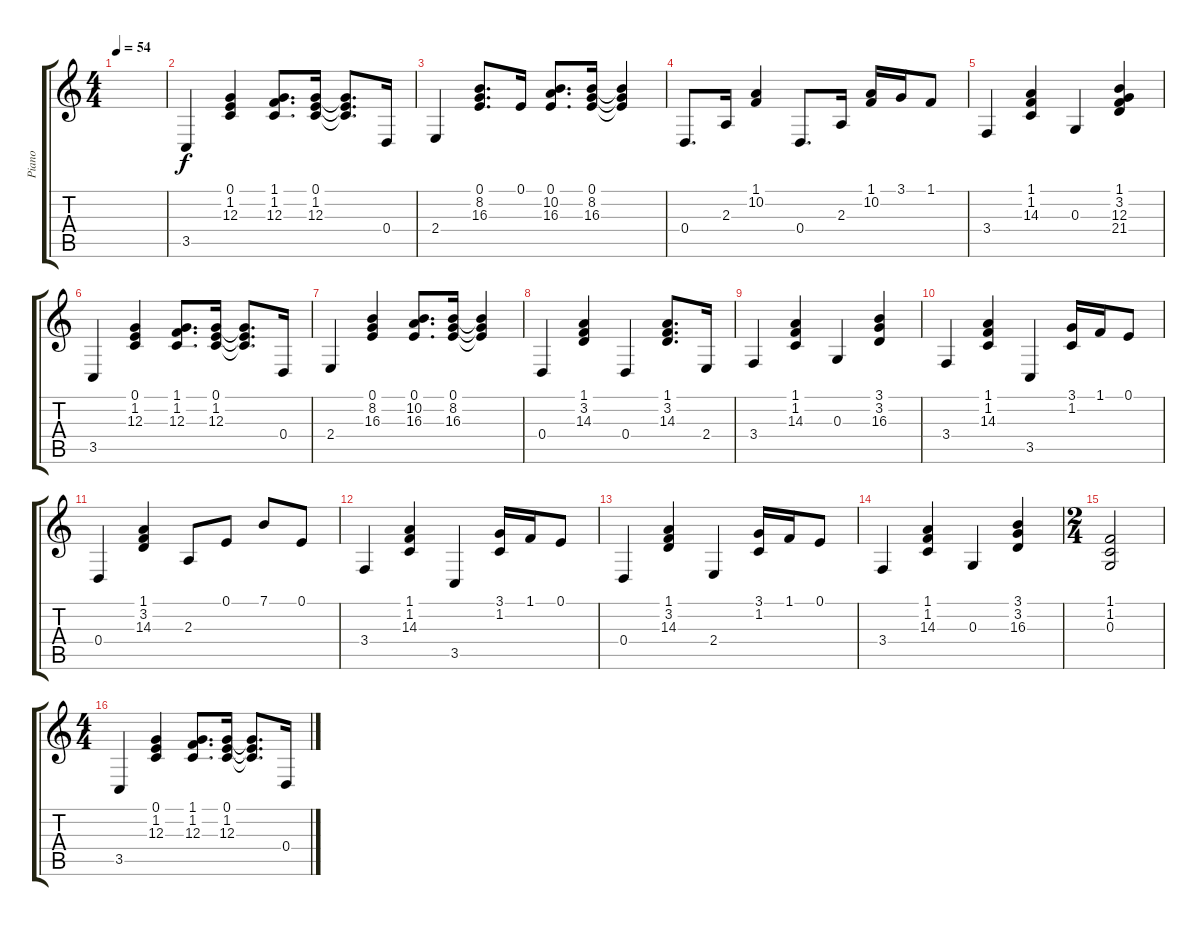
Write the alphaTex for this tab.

\track ("Piano" "Piano") {mute instrument acousticgrandpiano}
\staff {score tabs}
\tuning (E4 B3 G3 D3 A2 E2) {hide}
\ts (4 4)
\tempo 54
\clef g2
\ks c
|
3.5.4 (0.1 1.2 12.3).4 (1.1 1.2 12.3).8{d} (0.1 1.2 12.3).16 (0.1{t} 1.2{t} 12.3{t}).8{d} 0.4.16 |
2.4.4 (0.1 8.2 16.3).8{d} 0.1.16 (0.1 10.2 16.3).8{d} (0.1 8.2 16.3).16 (0.1{t} 8.2{t} 16.3{t}).4 |
0.4.8{d} 2.3.16 (1.1 10.2).4 0.4.8{d} 2.3.16 (1.1 10.2).16 3.1.16 1.1.8 |
3.4.4 (1.1 1.2 14.3).4 0.3.4 (1.1 3.2 12.3 21.4).4 |
3.5.4 (0.1 1.2 12.3).4 (1.1 1.2 12.3).8{d} (0.1 1.2 12.3).16 (0.1{t} 1.2{t} 12.3{t}).8{d} 0.4.16 |
2.4.4 (0.1 8.2 16.3).4 (0.1 10.2 16.3).8{d} (0.1 8.2 16.3).16 (0.1{t} 8.2{t} 16.3{t}).4 |
0.4.4 (1.1 3.2 14.3).4 0.4.4 (1.1 3.2 14.3).8{d} 2.4.16 |
3.4.4 (1.1 1.2 14.3).4 0.3.4 (3.1 3.2 16.3).4 |
3.4.4 (1.1 1.2 14.3).4 3.5.4 (3.1 1.2).16 1.1.16 0.1.8 |
0.4.4 (1.1 3.2 14.3).4 2.3.8 0.1.8 7.1.8 0.1.8 |
3.4.4 (1.1 1.2 14.3).4 3.5.4 (3.1 1.2).16 1.1.16 0.1.8 |
0.4.4 (1.1 3.2 14.3).4 2.4.4 (3.1 1.2).16 1.1.16 0.1.8 |
3.4.4 (1.1 1.2 14.3).4 0.3.4 (3.1 3.2 16.3).4 |
\ts (2 4)
(1.1 1.2 0.3).2 |
\ts (4 4)
3.5.4 (0.1 1.2 12.3).4 (1.1 1.2 12.3).8{d} (0.1 1.2 12.3).16 (0.1{t} 1.2{t} 12.3{t}).8{d} 0.4.16
